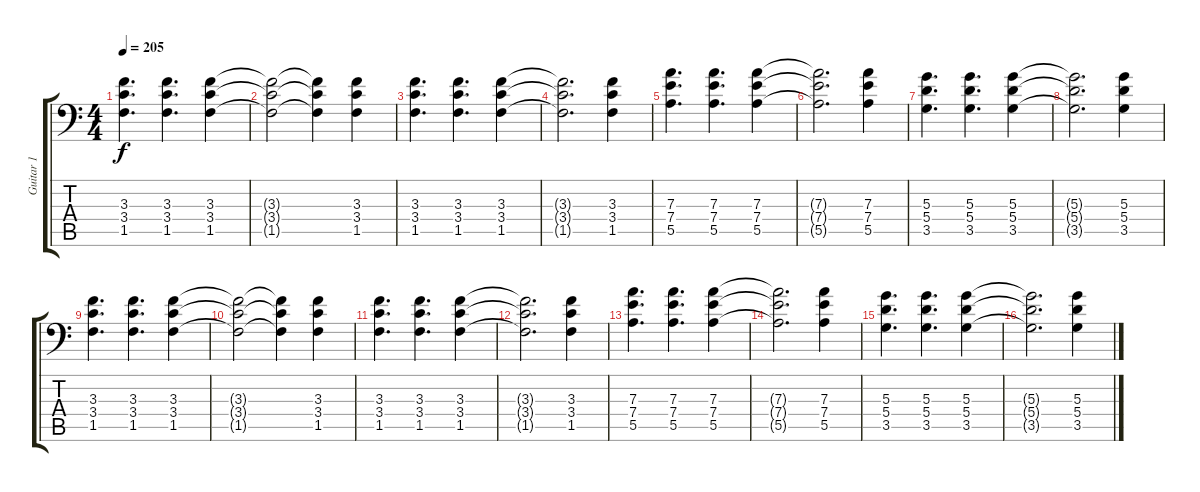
\track ("Guitar 1" "Guitar 1") {instrument distortionguitar}
\staff {score tabs}
\tuning (B3 Gb3 D3 A2 E2 A1) {hide}
\ts (4 4)
\tempo 205
\clef f4
\ks c
(3.3 3.4 1.5).4{d dy f} (3.3 3.4 1.5).4{d} (3.3 3.4 1.5).4 |
(3.3{t} 3.4{t} 1.5{t}).2 (3.3{t} 3.4{t} 1.5{t}).4 (3.3 3.4 1.5).4 |
(3.3 3.4 1.5).4{d} (3.3 3.4 1.5).4{d} (3.3 3.4 1.5).4 |
(3.3{t} 3.4{t} 1.5{t}).2{d} (3.3 3.4 1.5).4 |
(7.3 7.4 5.5).4{d} (7.3 7.4 5.5).4{d} (7.3 7.4 5.5).4 |
(7.3{t} 7.4{t} 5.5{t}).2{d} (7.3 7.4 5.5).4 |
(5.3 5.4 3.5).4{d} (5.3 5.4 3.5).4{d} (5.3 5.4 3.5).4 |
(5.3{t} 5.4{t} 3.5{t}).2{d} (5.3 5.4 3.5).4 |
(3.3 3.4 1.5).4{d} (3.3 3.4 1.5).4{d} (3.3 3.4 1.5).4 |
(3.3{t} 3.4{t} 1.5{t}).2 (3.3{t} 3.4{t} 1.5{t}).4 (3.3 3.4 1.5).4 |
(3.3 3.4 1.5).4{d} (3.3 3.4 1.5).4{d} (3.3 3.4 1.5).4 |
(3.3{t} 3.4{t} 1.5{t}).2{d} (3.3 3.4 1.5).4 |
(7.3 7.4 5.5).4{d} (7.3 7.4 5.5).4{d} (7.3 7.4 5.5).4 |
(7.3{t} 7.4{t} 5.5{t}).2{d} (7.3 7.4 5.5).4 |
(5.3 5.4 3.5).4{d} (5.3 5.4 3.5).4{d} (5.3 5.4 3.5).4 |
(5.3{t} 5.4{t} 3.5{t}).2{d} (5.3 5.4 3.5).4
